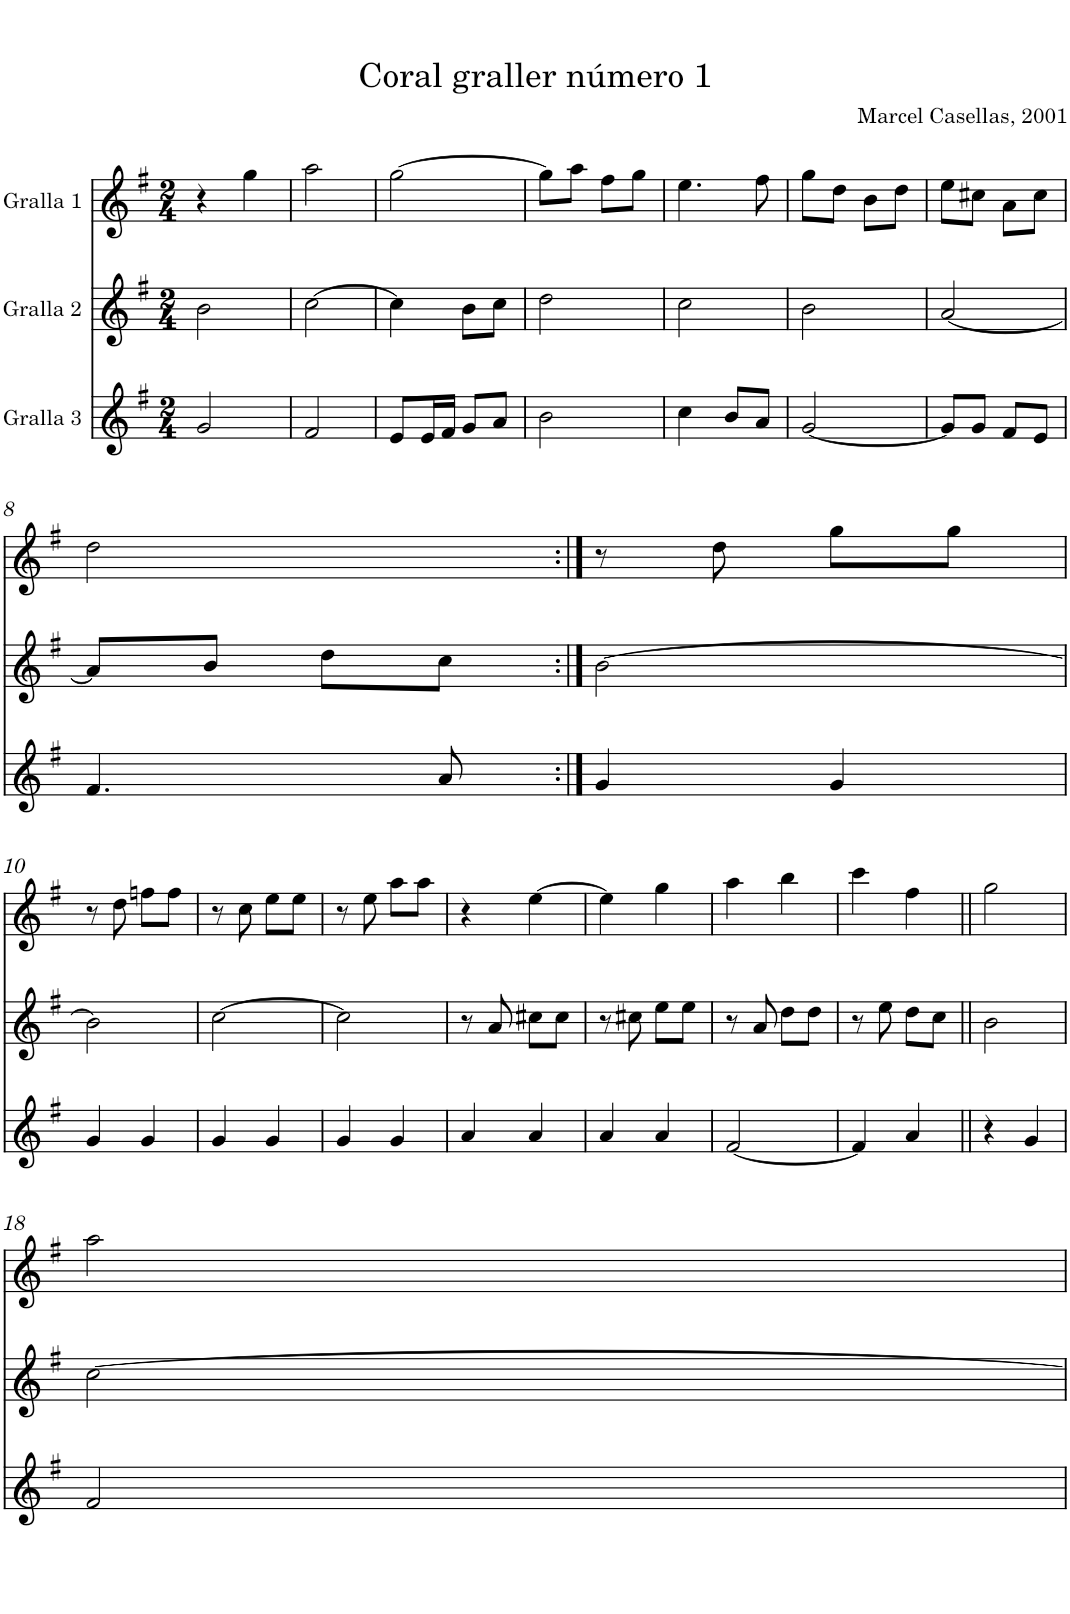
**kern	**kern	**kern
*part3	*part2	*part1
*staff3	*staff2	*staff1
*I"Gralla 3	*I"Gralla 2	*I"Gralla 1
*clefG2	*clefG2	*clefG2
*k[f#]	*k[f#]	*k[f#]
*M2/4	*M2/4	*M2/4
=1	=1	=1
2g/	2b\	4r
.	.	4gg\
=2	=2	=2
2f#/	[2cc\	2aa\
=3	=3	=3
8e/L	4cc\]	[2gg\
16e/L	.	.
16f#/JJ	.	.
8g/L	8b\L	.
8a/J	8cc\J	.
=4	=4	=4
2b\	2dd\	8gg\L]
.	.	8aa\J
.	.	8ff#\L
.	.	8gg\J
=5	=5	=5
4cc\	2cc\	4.ee\
8b/L	.	.
8a/J	.	8ff#\
=6	=6	=6
[2g/	2b\	8gg\L
.	.	8dd\J
.	.	8b\L
.	.	8dd\J
=7	=7	=7
8g/L]	[2a/	8ee\L
8g/J	.	8cc#X\J
8f#/L	.	8a\L
8e/J	.	8cc#\J
!!LO:LB:g=z
=8	=8	=8
4.f#/	8a/L]	2dd\
.	8b/J	.
.	8dd\L	.
8a/	8cc\J	.
=9:|!	=9:|!	=9:|!
4g/	[2b\	8r
.	.	8dd\
4g/	.	8gg\L
.	.	8gg\J
!!LO:LB:g=z
=10	=10	=10
4g/	2b\]	8r
.	.	8dd\
4g/	.	8ffn\L
.	.	8ff\J
=11	=11	=11
4g/	[2cc\	8r
.	.	8cc\
4g/	.	8ee\L
.	.	8ee\J
=12	=12	=12
4g/	2cc\]	8r
.	.	8ee\
4g/	.	8aa\L
.	.	8aa\J
=13	=13	=13
4a/	8r	4r
.	8a/	.
4a/	8cc#X\L	[4ee\
.	8cc#\J	.
=14	=14	=14
4a/	8r	4ee\]
.	8cc#X\	.
4a/	8ee\L	4gg\
.	8ee\J	.
=15	=15	=15
[2f#/	8r	4aa\
.	8a/	.
.	8dd\L	4bb\
.	8dd\J	.
=16	=16	=16
4f#/]	8r	4ccc\
.	8ee\	.
4a/	8dd\L	4ff#\
.	8cc\J	.
=17||	=17||	=17||
4r	2b\	2gg\
4g/	.	.
!!LO:LB:g=z
=18	=18	=18
2f#/	[2cc\	2aa\
=	=	=
*-	*-	*-
